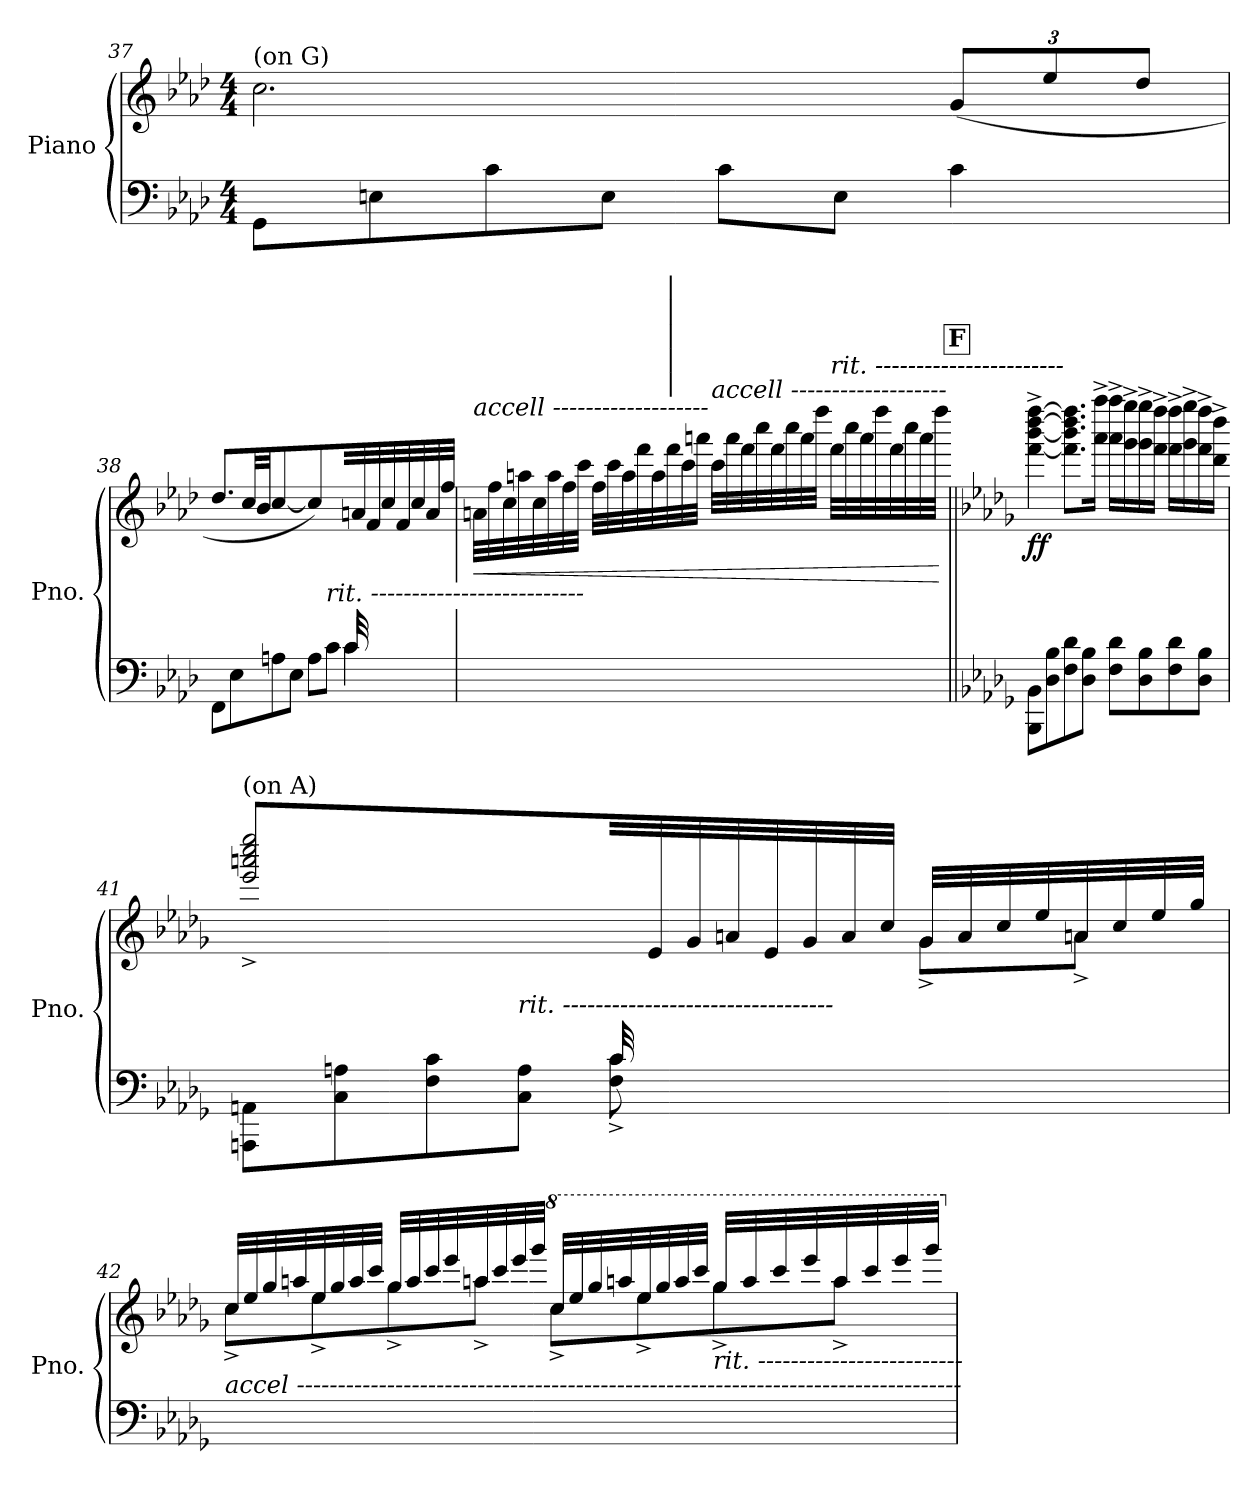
**kern	**kern	**dynam
*part1	*part1	*part1
*staff2	*staff1	*staff1/2
*I"Piano	*	*
*I'Pno.	*	*
!!LO:PB:g=z
*clefF4	*clefG2	*
*k[b-e-a-d-]	*k[b-e-a-d-]	*
*M4/4	*M4/4	*
=37	=37	=37
!	!LO:TX:a:t=(on G)	!
8GG\L	2.cc\	.
8En\	.	.
8c\	.	.
8E\J	.	.
8c\L	.	.
8E\J	.	.
4c\	(>12g/L	.
.	12ee-/	.
.	12dd-/J	.
=38	=38	=38
*^	*	*
2.ryy	8FF\L	8.dd-\L	.
.	8E-\	.	.
.	.	32cc\LL	.
.	.	32b-\JJJ	.
.	8An\	[4cc\	.
.	8E-\J	.	.
.	8A\L	4cc\])	.
!	!LO:TX:a:i:t=rit. --------------------------	!	!
.	8c\J	.	.
(32c/LLL	4c\	32ryy	.
8..ryy	.	32an/	.
.	.	32f/	.
.	.	32cc/	.
.	.	32f/	.
.	.	32cc/	.
.	.	32a/	.
.	.	32ff/JJJ	.
*v	*v	*	*
!!LO:LB:g=z
=39	=39	=39
!	!LO:TX:a:i:t=accell -------------------	!
!	!	!LO:HP:b
1ryy	32an\LLL	<
.	32ff\	.
.	32cc\	.
.	32aan\	.
.	32cc\	.
.	32aa\	.
.	32ff\	.
.	32ccc\JJJ	.
.	32ff\LLL	.
.	32ccc\	.
.	32aa\	.
.	32fff\	.
.	32aa\	.
!	!LO:TX:a:i:t=|	!
!	!LO:TX:a:i:t=|	!
!	!LO:TX:a:i:t=|	!
!	!LO:TX:a:i:t=|	!
!	!LO:TX:a:i:t=|	!
.	32fff\	.
.	32ccc\	.
.	32aaan\JJJ	.
!	!LO:TX:a:i:t=accell -------------------	!
.	32ccc\LLL	.
.	32aaa\	.
.	32fff\	.
.	32cccc\	.
.	32fff\	.
.	32cccc\	.
.	32aaa\	.
.	32ffff\JJJ	.
!	!LO:TX:a:i:t=rit. -----------------------	!
.	32fff\LLL	.
.	32cccc\	.
.	32aaa\	.
.	32ffff\	.
.	32fff\	.
.	32cccc\	.
.	32aaa\	.
.	32ffff\JJJ)	.
.	.	[
!!LO:LB:g=z
!!LO:REH:place=s1:a:B:fs=14:t=F
=40||	=40||	=40||
*k[b-e-a-d-g-]	*k[b-e-a-d-g-]	*
!	!	!LO:DY:b
8BBB-\ 8BB-\L	[4fff\^ [4bbb-\^ [4dddd-\^ [4ffff\^	ff
8D-\ 8B-\	.	.
8F\ 8d-\	8.fff\] 8.bbb-\] 8.dddd-\] 8.ffff\]L	.
8D-\ 8B-\J	.	.
.	16aaa-\^ 16aaaa-\^Jk	.
8F\ 8d-\L	16aaa-\^ 16aaaa-\^LL	.
.	16ggg-\^ 16gggg-\^	.
8D-\ 8B-\	16ggg-\^ 16gggg-\^	.
.	16fff\^ 16ffff\^JJ	.
8F\ 8d-\	16fff\^ 16ffff\^LL	.
.	16ggg-\^ 16gggg-\^	.
8D-\ 8B-\J	16fff\^ 16ffff\^	.
.	16ddd-\^ 16dddd-\^JJ	.
=41	=41	=41
*^	*^	*
!	!	!LO:TX:a:t=(on A)	!	!
2ryy	8AAAn\ 8AAn\L	2eee-\^ 2aaan\^ 2cccc\^ 2eeee-\^	8ryy	.
*	*	*v	*v	*
.	8C\ 8An\	.	.
.	8F\ 8c\	.	.
!	!LO:TX:a:i:t=rit. ---------------------------------	!	!
.	8C\ 8A\J	.	.
32c/LLL	8F\^ 8c\^L	32ryy	.
4.ryy	.	32e-/	.
.	.	32g-/	.
.	.	32an/	.
*	*	*^	*
.	4.ryy	32e-/	8e-^\J	.
.	.	32g-/	.	.
.	.	32a/	.	.
.	.	32cc/JJJ	.	.
.	.	32g-/LLL	8g-^\L	.
.	.	32a/	.	.
.	.	32cc/	.	.
.	.	32ee-/	.	.
.	.	32a/	8an^\J	.
16.ryy	.	32cc/	.	.
.	.	32ee-/	.	.
.	.	32gg-/JJJ	.	.
*v	*v	*	*	*
!!LO:LB:g=z	!!
=42	=42	=42	=42
!LO:TX:a:i:t=accel ---------------------------------------------------------------------------------	!	!	!
2.ryy	32cc/LLL	8cc^\L	.
.	32ee-/	.	.
.	32gg-/	.	.
.	32aan/	.	.
.	32ee-/	8ee-^\	.
.	32gg-/	.	.
.	32aa/	.	.
.	32ccc/JJJ	.	.
.	32gg-/LLL	8gg-^\	.
.	32aa/	.	.
.	32ccc/	.	.
.	32eee-/	.	.
.	32aa/	8aan^\J	.
.	32ccc/	.	.
.	32eee-/	.	.
.	32ggg-/JJJ	.	.
*	*8va	*	*
.	32ccc/LLL	8ccc^\L	.
.	32eee-/	.	.
.	32ggg-/	.	.
.	32aaan/	.	.
.	32eee-/	8eee-^\	.
.	32ggg-/	.	.
.	32aaa/	.	.
.	32cccc/JJJ	.	.
!LO:TX:a:i:t=rit. -------------------------	!	!	!
4ryy	32ggg-/LLL	8ggg-^\	.
.	32aaa/	.	.
.	32cccc/	.	.
.	32eeee-/	.	.
.	32aaa/	8aaa^\J	.
.	32cccc/	.	.
.	32eeee-/	.	.
.	32gggg-/JJJ	.	.
*	*v	*v	*
*	*X8va	*
=	=	=
*-	*-	*-
